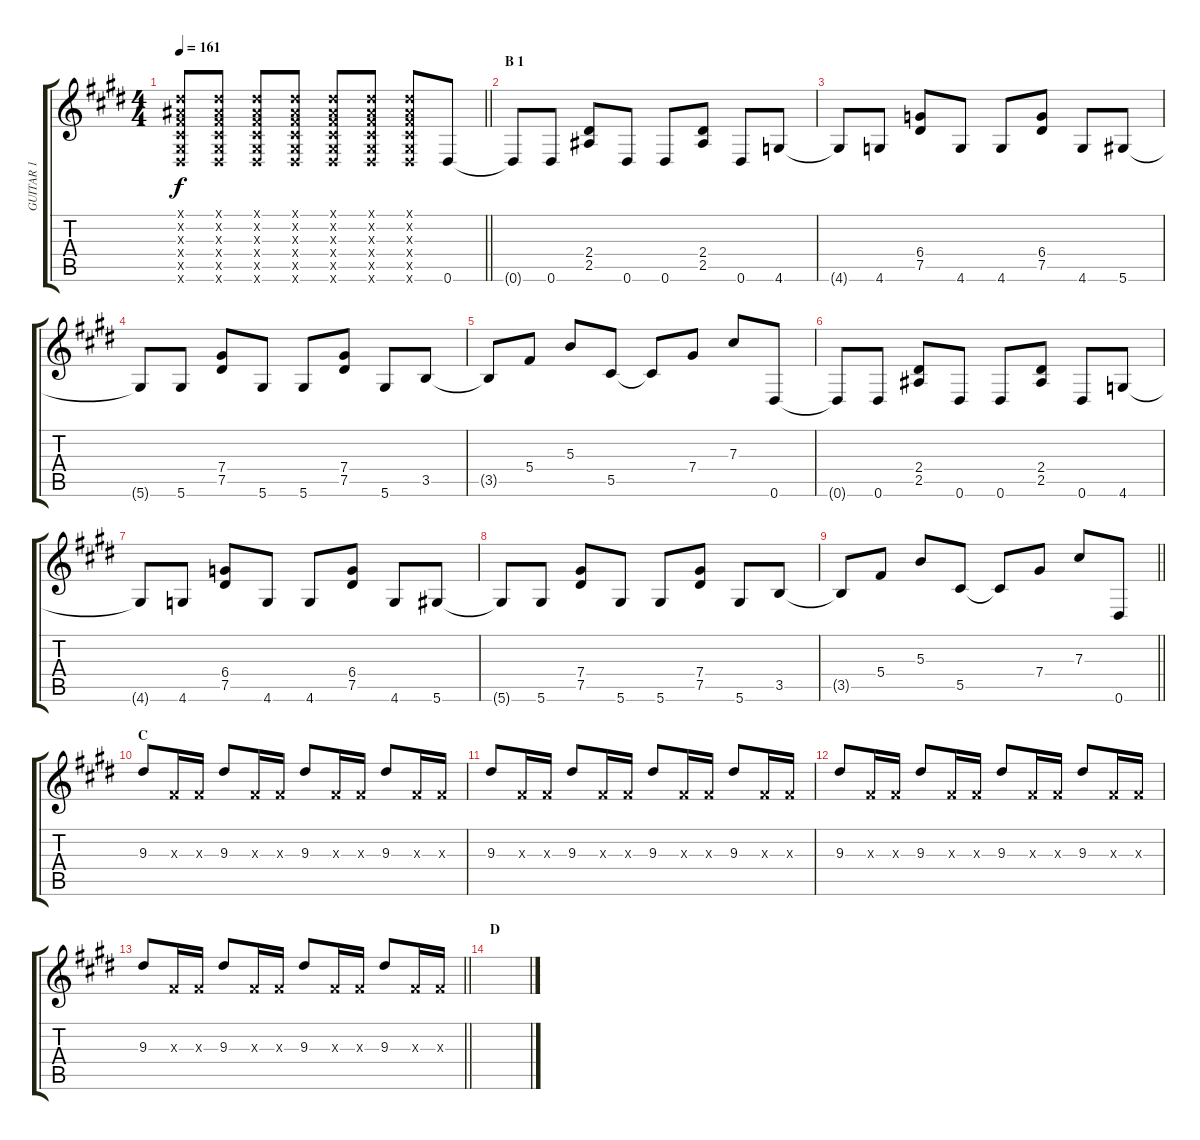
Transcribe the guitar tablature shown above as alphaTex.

\track ("GUITAR 1" "GUITAR 1") {instrument distortionguitar}
\staff {score tabs}
\tuning (Eb4 Bb3 Gb3 Db3 Ab2 Eb2) {hide}
\ts (4 4)
\tempo 161
\clef g2
\barLineRight lightlight
\ks e
(0.1{x} 0.2{x} 0.3{x} 0.4{x} 0.5{x} 0.6{x}).8{dy f} (0.1{x} 0.2{x} 0.3{x} 0.4{x} 0.5{x} 0.6{x}).8 (0.1{x} 0.2{x} 0.3{x} 0.4{x} 0.5{x} 0.6{x}).8 (0.1{x} 0.2{x} 0.3{x} 0.4{x} 0.5{x} 0.6{x}).8 (0.1{x} 0.2{x} 0.3{x} 0.4{x} 0.5{x} 0.6{x}).8 (0.1{x} 0.2{x} 0.3{x} 0.4{x} 0.5{x} 0.6{x}).8 (0.1{x} 0.2{x} 0.3{x} 0.4{x} 0.5{x} 0.6{x}).8 0.6.8{volume 10 balance 13 instrument distortionguitar} |
\section ("" "B 1")
0.6{t}.8 0.6.8 (2.4 2.5).8 0.6.8 0.6.8 (2.4 2.5).8 0.6.8 4.6.8 |
4.6{t}.8 4.6.8 (6.4 7.5).8 4.6.8 4.6.8 (6.4 7.5).8 4.6.8 5.6.8 |
5.6{t}.8 5.6.8 (7.4 7.5).8 5.6.8 5.6.8 (7.4 7.5).8 5.6.8 3.5.8 |
3.5{t}.8 5.4.8 5.3.8 5.5.8 5.5{t}.8 7.4.8 7.3.8 0.6.8{volume 10 balance 13 instrument distortionguitar} |
0.6{t}.8 0.6.8 (2.4 2.5).8 0.6.8 0.6.8 (2.4 2.5).8 0.6.8 4.6.8 |
4.6{t}.8 4.6.8 (6.4 7.5).8 4.6.8 4.6.8 (6.4 7.5).8 4.6.8 5.6.8 |
5.6{t}.8 5.6.8 (7.4 7.5).8 5.6.8 5.6.8 (7.4 7.5).8 5.6.8 3.5.8 |
\barLineRight lightlight
3.5{t}.8 5.4.8 5.3.8 5.5.8 5.5{t}.8 7.4.8 7.3.8 0.6.8 |
\section ("" "C")
9.3.8{volume 8 balance 8} 0.3{x}.16 0.3{x}.16 9.3.8 0.3{x}.16 0.3{x}.16 9.3.8 0.3{x}.16 0.3{x}.16 9.3.8 0.3{x}.16 0.3{x}.16 |
9.3.8 0.3{x}.16 0.3{x}.16 9.3.8 0.3{x}.16 0.3{x}.16 9.3.8 0.3{x}.16 0.3{x}.16 9.3.8 0.3{x}.16 0.3{x}.16 |
9.3.8 0.3{x}.16 0.3{x}.16 9.3.8 0.3{x}.16 0.3{x}.16 9.3.8 0.3{x}.16 0.3{x}.16 9.3.8 0.3{x}.16 0.3{x}.16 |
\barLineRight lightlight
9.3.8 0.3{x}.16 0.3{x}.16 9.3.8 0.3{x}.16 0.3{x}.16 9.3.8 0.3{x}.16 0.3{x}.16 9.3.8 0.3{x}.16 0.3{x}.16 |
\section ("" "D")
